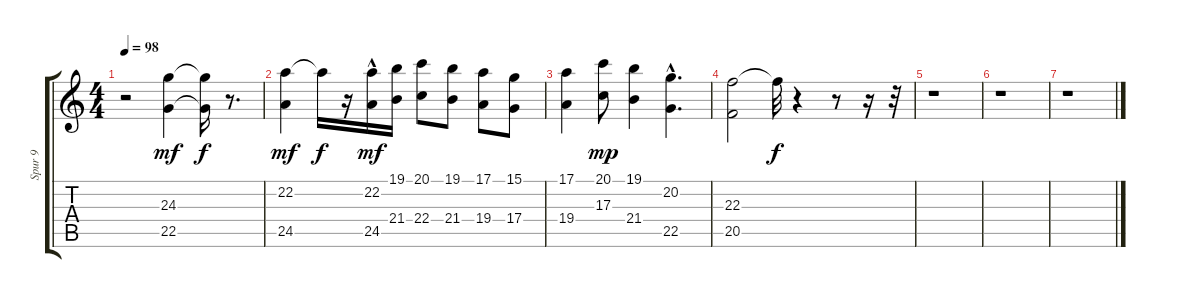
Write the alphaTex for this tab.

\track ("Spur 9" "Spur 9") {instrument electricpiano2}
\staff {score tabs}
\tuning (E4 B3 G3 D3 A2 E2) {hide}
\ts (4 4)
\tempo 98
\clef g2
\ks c
r.2{dy f} (24.3 22.5).4{dy mf} (24.3{t} 22.5{t}).16{dy f} r.8{d} |
(22.2 24.5).4{dy mf} 22.2{t}.16{dy f} r.16 (22.2 24.5{hac}).16{dy mf} (19.1 21.4).16 (20.1 22.4).8 (19.1 21.4).8 (17.1 19.4).8 (15.1 17.4).8 |
(17.1 19.4).4 (20.1 17.3).8{dy mp} (19.1 21.4).4 (20.2{hac} 22.5{hac}).4{d} |
(22.3 20.5).2 22.3{t}.32{dy f} r.4 r.8 r.16 r.32 |
r.1 |
r.1 |
r.1
